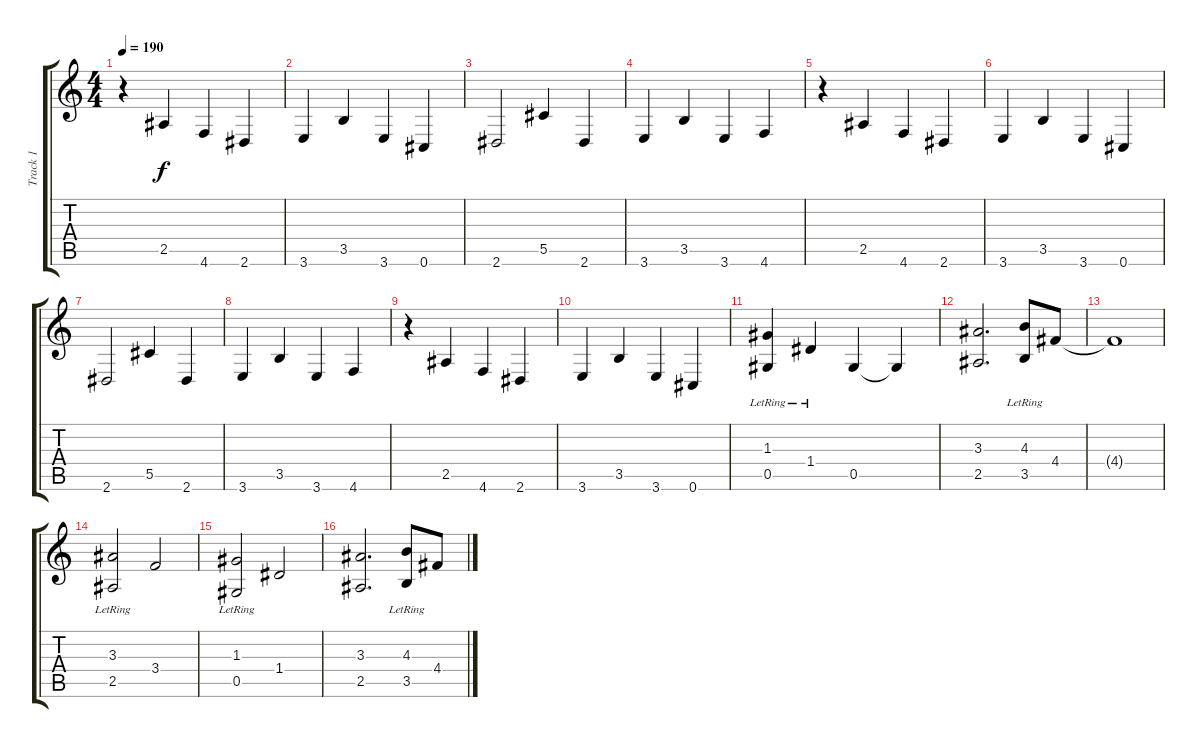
\track ("Track 1" "Track 1") {instrument distortionguitar}
\staff {score tabs}
\tuning (E4 B3 G3 D3 Ab2 Db2) {hide}
\ts (4 4)
\tempo 190
\clef g2
\ks c
r.4{dy f} 2.5.4 4.6.4 2.6.4 |
3.6.4 3.5.4 3.6.4 0.6.4 |
2.6.2 5.5.4 2.6.4 |
3.6.4 3.5.4 3.6.4 4.6.4 |
r.4 2.5.4 4.6.4 2.6.4 |
3.6.4 3.5.4 3.6.4 0.6.4 |
2.6.2 5.5.4 2.6.4 |
3.6.4 3.5.4 3.6.4 4.6.4 |
r.4 2.5.4 4.6.4 2.6.4 |
3.6.4 3.5.4 3.6.4 0.6.4 |
(1.3{lr} 0.5{lr}).4 1.4{lr}.4 0.5.4 0.5{t}.4 |
(3.3 2.5).2{d} (4.3{lr} 3.5{lr}).8 4.4.8 |
4.4{t}.1 |
(3.3{lr} 2.5{lr}).2 3.4.2 |
(1.3{lr} 0.5{lr}).2 1.4.2 |
(3.3 2.5).2{d} (4.3{lr} 3.5{lr}).8 4.4.8
